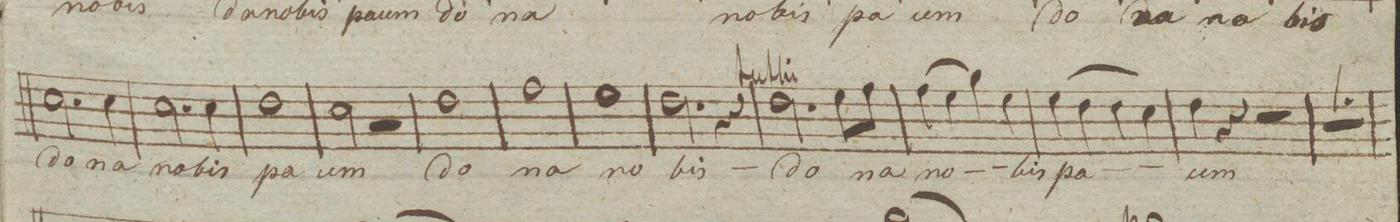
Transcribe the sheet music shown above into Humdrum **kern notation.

**kern	**text	**dynam
*I"Alto.	*	*
*clefC3	*	*
*k[]	*	*
*met(c|)	*	*
*M2/2	*	*
2.d\	do-	.
4d\	-na	.
=46	=46	=46
2.d\	no-	.
4d\	-bis	.
=47	=47	=47
1e\	pa-	.
=48	=48	=48
2d\	-cem	.
2r	.	.
=49	=49	=49
1e\	do-	.
=50	=50	=50
1g\	-na	.
=51	=51	=51
1f\	no-	.
=52	=52	=52
2.e\	-bis	.
4r	.	.
=53	=53	=53
2.e\	do-	.
8f\L	-na	.
8g\J	.	.
=54	=54	=54
(4g\	no-	.
4f\	.	.
4a\)	.	.
4f\	-bis	.
=55	=55	=55
(4f\	pa-	.
4e\	.	.
4e\	.	.
4d\)	.	.
=56	=56	=56
4e\	-cem	.
4r	.	.
2r	.	.
=57	=57	=57
1r	.	.
=58	=58	=58
*-	*-	*-
